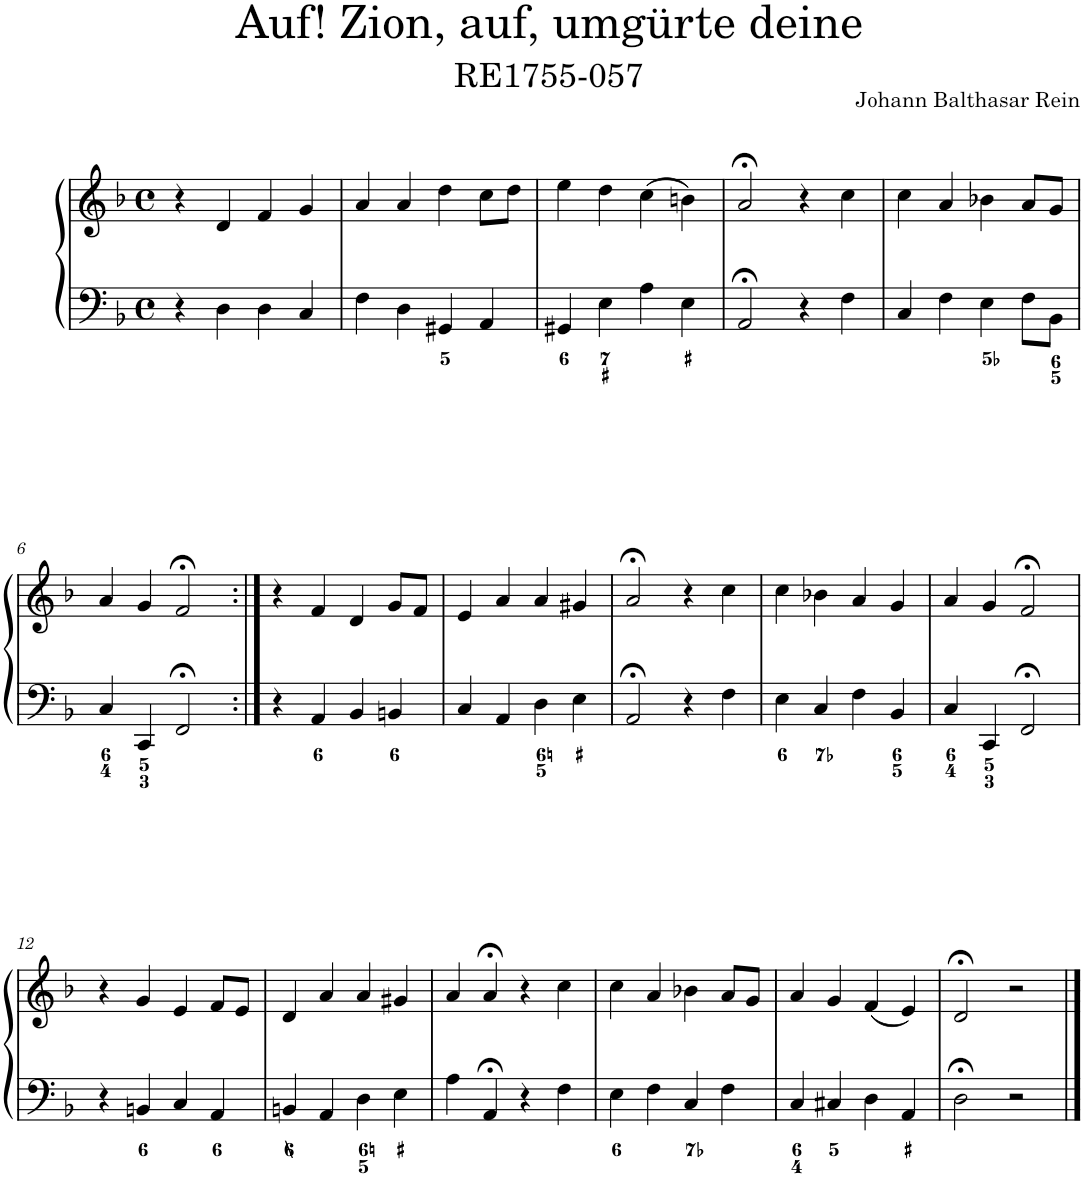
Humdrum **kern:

**kern	**kern
*part1	*part1
*staff2	*staff1
*I"Piano	*
*I'Pno.	*
*clefF4	*clefG2
*k[b-]	*k[b-]
*M4/4	*M4/4
*met(c)	*met(c)
=1	=1
4r	4r
4D\	4d/
4D\	4f/
4C/	4g/
=2	=2
4F\	4a/
4D\	4a/
4GG#X/	4dd\
4AA/	8cc\L
.	8dd\J
=3	=3
4GG#X/	4ee\
4E\	4dd\
4A\	(4cc\
4E\	4bn\)
=4	=4
2AA;</	2a;</
4r	4r
4F\	4cc\
=5	=5
4C/	4cc\
4F\	4a/
4E\	4b-X\
8F\L	8a/L
8BB-\J	8g/J
!!LO:LB:g=z
=6	=6
4C/	4a/
4CC/	4g/
2FF;</	2f;</
=7:|!	=7:|!
4r	4r
4AA/	4f/
4BB-/	4d/
4BBn/	8g/L
.	8f/J
=8	=8
4C/	4e/
4AA/	4a/
4D\	4a/
4E\	4g#X/
=9	=9
2AA;</	2a;</
4r	4r
4F\	4cc\
=10	=10
4E\	4cc\
4C/	4b-X\
4F\	4a/
4BB-/	4g/
=11	=11
4C/	4a/
4CC/	4g/
2FF;</	2f;</
!!LO:LB:g=z
=12	=12
4r	4r
4BBn/	4g/
4C/	4e/
4AA/	8f/L
.	8e/J
=13	=13
4BBn/	4d/
4AA/	4a/
4D\	4a/
4E\	4g#X/
=14	=14
4A\	4a/
4AA;</	4a;</
4r	4r
4F\	4cc\
=15	=15
4E\	4cc\
4F\	4a/
4C/	4b-X\
4F\	8a/L
.	8g/J
=16	=16
4C/	4a/
4C#X/	4g/
4D\	(4f/
4AA/	4e/)
=17	=17
2D;<\	2d;</
2r	2r
==	==
*-	*-
